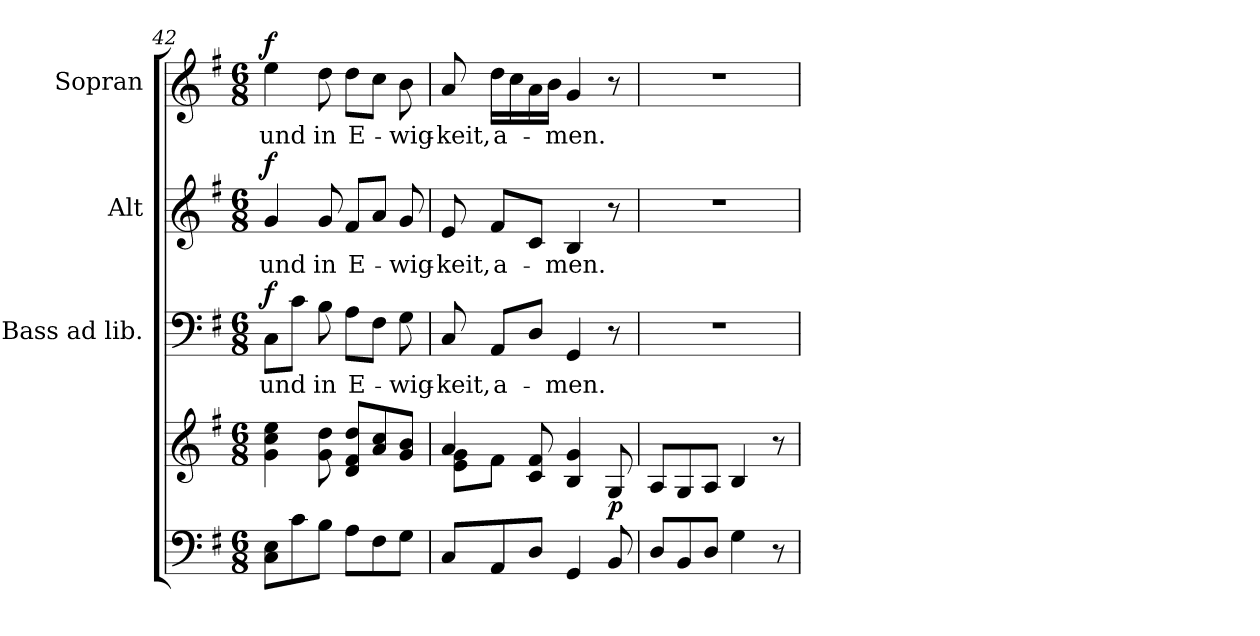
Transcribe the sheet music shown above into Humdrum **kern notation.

**kern	**kern	**dynam	**kern	**text	**dynam	**kern	**text	**dynam	**kern	**text	**dynam
*part4	*part4	*part4	*part3	*part3	*part3	*part2	*part2	*part2	*part1	*part1	*part1
*staff5	*staff4	*staff4/5	*staff3	*staff3	*staff3	*staff2	*staff2	*staff2	*staff1	*staff1	*staff1
*	*	*	*I"Bass ad lib.	*	*	*I"Alt	*	*	*I"Sopran	*	*
*	*	*	*I'B.	*	*	*I'A.	*	*	*I'S.	*	*
*clefF4	*clefG2	*	*clefF4	*	*	*clefG2	*	*	*clefG2	*	*
*k[f#]	*k[f#]	*	*k[f#]	*	*	*k[f#]	*	*	*k[f#]	*	*
*G:	*G:	*	*G:	*	*	*G:	*	*	*G:	*	*
*M6/8	*M6/8	*	*M6/8	*	*	*M6/8	*	*	*M6/8	*	*
=42	=42	=42	=42	=42	=42	=42	=42	=42	=42	=42	=42
!	!	!	!	!LO:LY:b	!LO:DY:a	!	!LO:LY:b	!LO:DY:a	!	!LO:LY:b	!LO:DY:a
8C\ 8E\L	4g\ 4cc\ 4ee\	.	8C\L	und	f	4g/	und	f	4ee\	und	f
8c\	.	.	8c\J	.	.	.	.	.	.	.	.
!	!	!	!	!LO:LY:b	!	!	!LO:LY:b	!	!	!LO:LY:b	!
8B\J	8g\ 8dd\	.	8B\	in	.	8g/	in	.	8dd\	in	.
!	!	!	!	!LO:LY:b	!	!	!LO:LY:b	!	!	!LO:LY:b	!
8A\L	8d/ 8f#/ 8dd/L	.	8A\L	E-	.	8f#/L	E-	.	8dd\L	E-	.
8F#\	8a/ 8cc/	.	8F#\J	.	.	8a/J	.	.	8cc\J	.	.
!	!	!	!	!LO:LY:b	!	!	!LO:LY:b	!	!	!LO:LY:b	!
8G\J	8g/ 8b/J	.	8G\	-wig-	.	8g/	-wig-	.	8b\	-wig-	.
=43	=43	=43	=43	=43	=43	=43	=43	=43	=43	=43	=43
*	*^	*	*	*	*	*	*	*	*	*	*
!	!	!	!	!	!LO:LY:b	!	!	!LO:LY:b	!	!	!LO:LY:b	!
8C/L	4a/	8e\ 8g\L	.	8C/	-keit,	.	8e/	-keit,	.	8a/	-keit,	.
!	!	!	!	!	!LO:LY:b	!	!	!LO:LY:b	!	!	!LO:LY:b	!
8AA/	.	8f#\J	.	8AA/L	a-	.	8f#/L	a-	.	16dd\LL	a-	.
.	.	.	.	.	.	.	.	.	.	16cc\	.	.
8D/J	8c/ 8f#/	2ryy	.	8D/J	.	.	8c/J	.	.	16a\	.	.
.	.	.	.	.	.	.	.	.	.	16b\JJ	.	.
!	!	!	!	!	!LO:LY:b	!	!	!LO:LY:b	!	!	!LO:LY:b	!
4GG/	4B/ 4g/	.	.	4GG/	-men.	.	4B/	-men.	.	4g/	-men.	.
!	!	!	!LO:DY:b	!	!	!	!	!	!	!	!	!
8BB/	8G/	.	p	8r	.	.	8r	.	.	8r	.	.
*	*v	*v	*	*	*	*	*	*	*	*	*	*
=44	=44	=44	=44	=44	=44	=44	=44	=44	=44	=44	=44
8D/L	8A/L	.	2.r	.	.	2.r	.	.	2.r	.	.
8BB/	8G/	.	.	.	.	.	.	.	.	.	.
8D/J	8A/J	.	.	.	.	.	.	.	.	.	.
4G\	4B/	.	.	.	.	.	.	.	.	.	.
8r	8r	.	.	.	.	.	.	.	.	.	.
=	=	=	=	=	=	=	=	=	=	=	=
*-	*-	*-	*-	*-	*-	*-	*-	*-	*-	*-	*-
